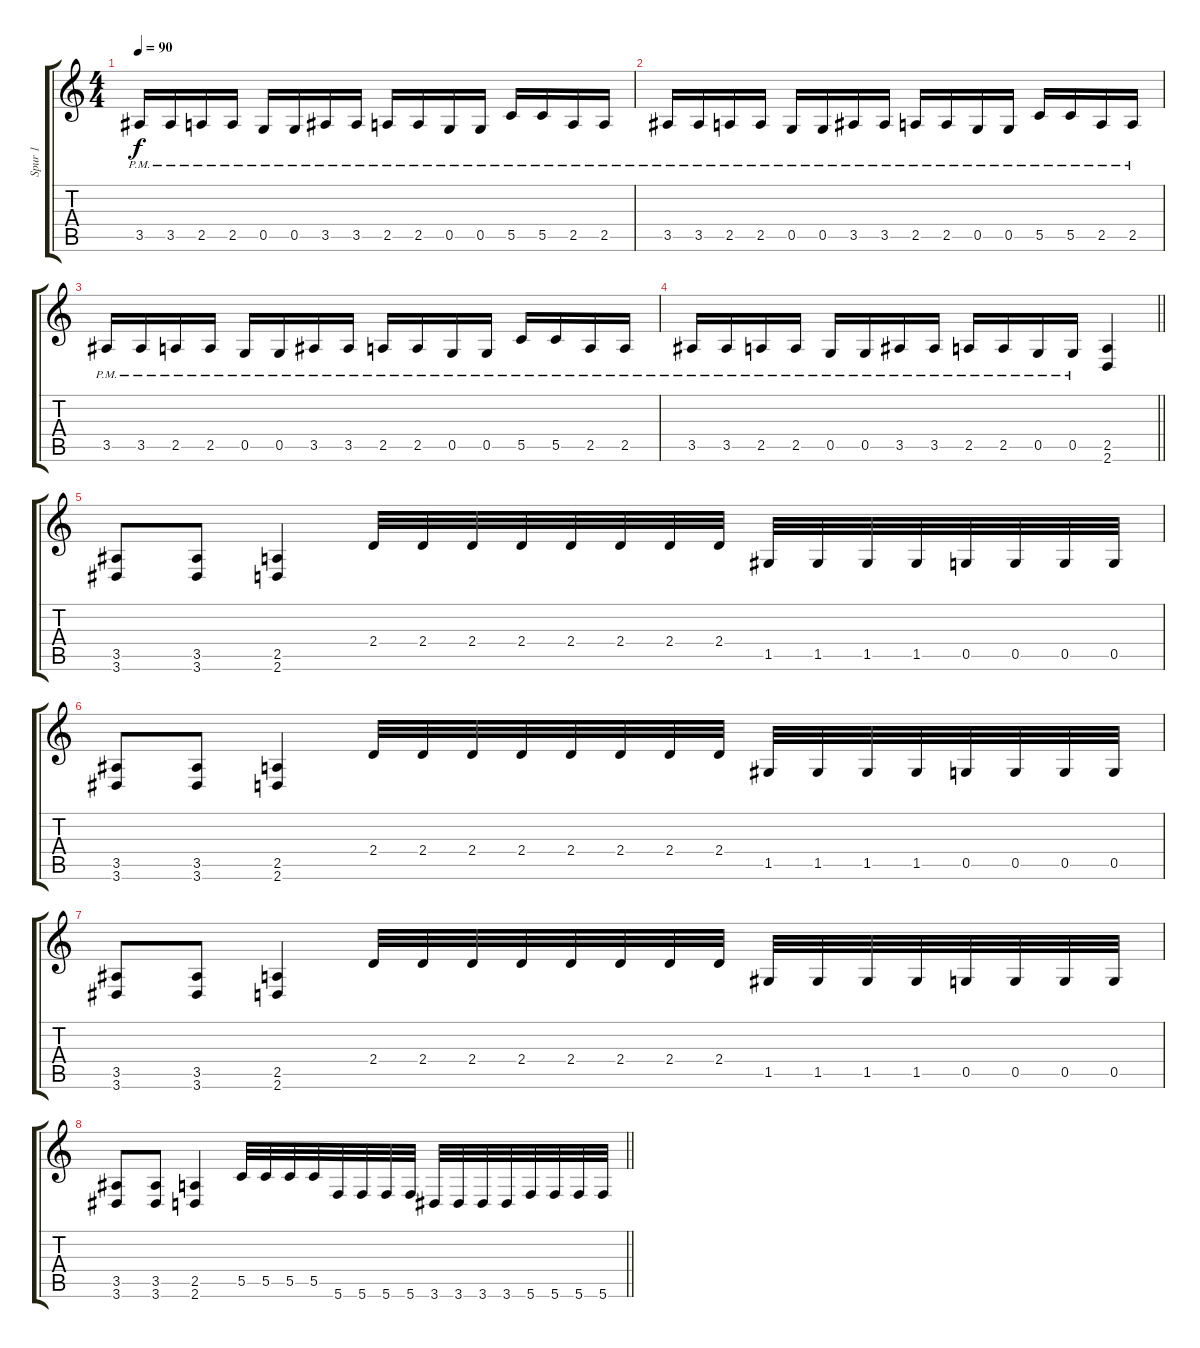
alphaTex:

\track ("Spur 1" "Spur 1") {instrument distortionguitar}
\staff {score tabs}
\tuning (D4 A3 F3 C3 G2 C2) {hide}
\ts (4 4)
\tempo 90
\clef g2
\ks c
3.5{pm}.16{dy f} 3.5{pm}.16 2.5{pm}.16 2.5{pm}.16 0.5{pm}.16 0.5{pm}.16 3.5{pm}.16 3.5{pm}.16 2.5{pm}.16 2.5{pm}.16 0.5{pm}.16 0.5{pm}.16 5.5{pm}.16 5.5{pm}.16 2.5{pm}.16 2.5{pm}.16 |
3.5{pm}.16 3.5{pm}.16 2.5{pm}.16 2.5{pm}.16 0.5{pm}.16 0.5{pm}.16 3.5{pm}.16 3.5{pm}.16 2.5{pm}.16 2.5{pm}.16 0.5{pm}.16 0.5{pm}.16 5.5{pm}.16 5.5{pm}.16 2.5{pm}.16 2.5{pm}.16 |
3.5{pm}.16 3.5{pm}.16 2.5{pm}.16 2.5{pm}.16 0.5{pm}.16 0.5{pm}.16 3.5{pm}.16 3.5{pm}.16 2.5{pm}.16 2.5{pm}.16 0.5{pm}.16 0.5{pm}.16 5.5{pm}.16 5.5{pm}.16 2.5{pm}.16 2.5{pm}.16 |
\barLineRight lightlight
3.5{pm}.16 3.5{pm}.16 2.5{pm}.16 2.5{pm}.16 0.5{pm}.16 0.5{pm}.16 3.5{pm}.16 3.5{pm}.16 2.5{pm}.16 2.5{pm}.16 0.5{pm}.16 0.5{pm}.16 (2.5 2.6).4 |
(3.5 3.6).8 (3.5 3.6).8 (2.5 2.6).4 2.4.32 2.4.32 2.4.32 2.4.32 2.4.32 2.4.32 2.4.32 2.4.32 1.5.32 1.5.32 1.5.32 1.5.32 0.5.32 0.5.32 0.5.32 0.5.32 |
(3.5 3.6).8 (3.5 3.6).8 (2.5 2.6).4 2.4.32 2.4.32 2.4.32 2.4.32 2.4.32 2.4.32 2.4.32 2.4.32 1.5.32 1.5.32 1.5.32 1.5.32 0.5.32 0.5.32 0.5.32 0.5.32 |
(3.5 3.6).8 (3.5 3.6).8 (2.5 2.6).4 2.4.32 2.4.32 2.4.32 2.4.32 2.4.32 2.4.32 2.4.32 2.4.32 1.5.32 1.5.32 1.5.32 1.5.32 0.5.32 0.5.32 0.5.32 0.5.32 |
\barLineRight lightlight
(3.5 3.6).8 (3.5 3.6).8 (2.5 2.6).4 5.5.32 5.5.32 5.5.32 5.5.32 5.6.32 5.6.32 5.6.32 5.6.32 3.6.32 3.6.32 3.6.32 3.6.32 5.6.32 5.6.32 5.6.32 5.6.32
